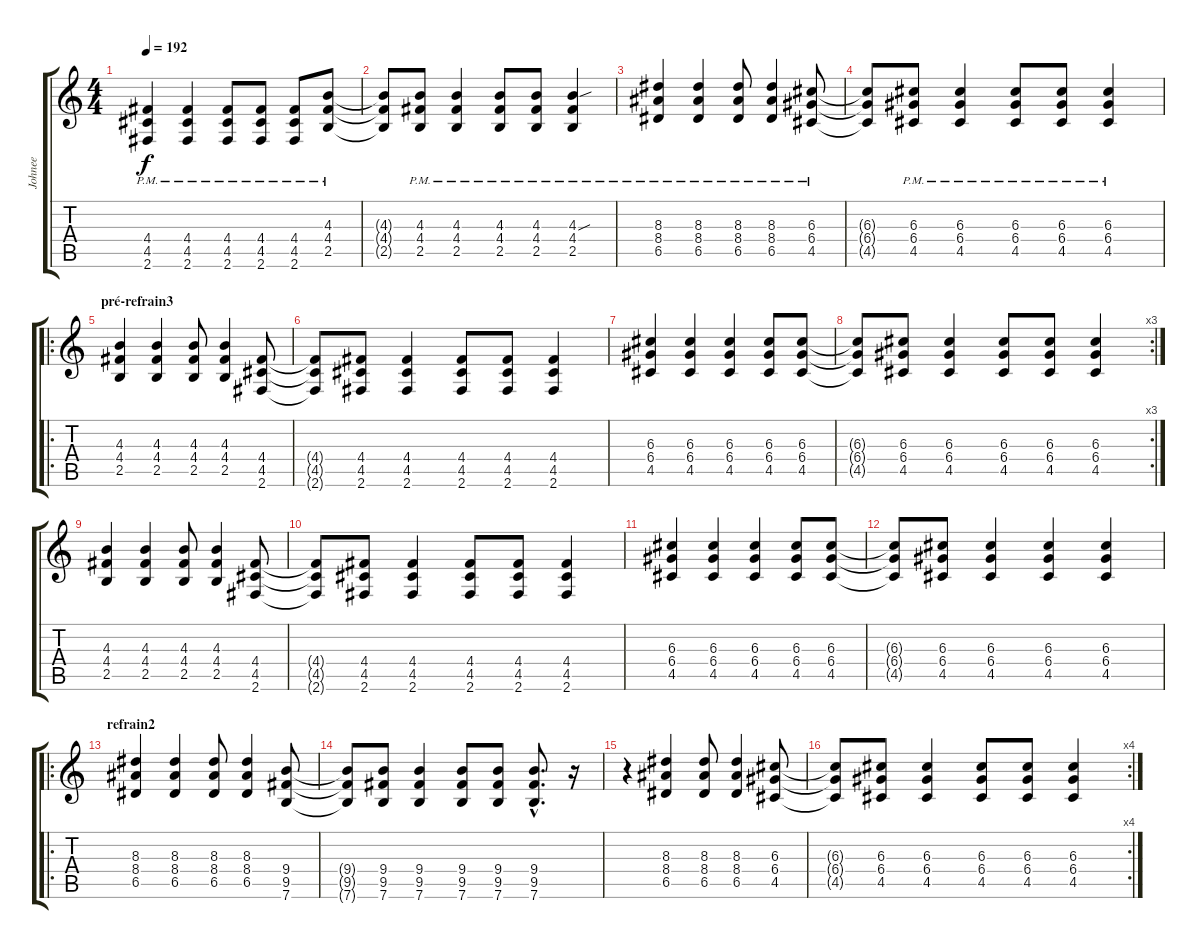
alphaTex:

\track ("Johnee" "Johnee") {instrument overdrivenguitar}
\staff {score tabs}
\tuning (E4 B3 G3 D3 A2 E2) {hide}
\ts (4 4)
\tempo 192
\clef g2
\ks c
(4.4 4.5 2.6{pm}).4{dy f} (4.4 4.5 2.6{pm}).4 (4.4 4.5 2.6{pm}).8 (4.4 4.5 2.6{pm}).8 (4.4 4.5 2.6{pm}).8 (4.3 4.4 2.5{pm}).8 |
(4.3{t} 4.4{t} 2.5{t}).8 (4.3 4.4 2.5{pm}).8 (4.3 4.4 2.5{pm}).4 (4.3 4.4 2.5{pm}).8 (4.3 4.4 2.5{pm}).8 (4.3{sou} 4.4 2.5{pm}).4 |
(8.3 8.4 6.5{pm}).4 (8.3 8.4 6.5{pm}).4 (8.3 8.4 6.5{pm}).8 (8.3 8.4 6.5{pm}).4 (6.3 6.4 4.5{pm}).8 |
(6.3{t} 6.4{t} 4.5{t}).8 (6.3 6.4 4.5{pm}).8 (6.3 6.4 4.5{pm}).4 (6.3 6.4 4.5{pm}).8 (6.3 6.4 4.5{pm}).8 (6.3 6.4 4.5{pm}).4 |
\ro
\section ("" "pré-refrain3")
(4.3 4.4 2.5).4{volume 14} (4.3 4.4 2.5).4 (4.3 4.4 2.5).8 (4.3 4.4 2.5).4 (4.4 4.5 2.6).8 |
(4.4{t} 4.5{t} 2.6{t}).8 (4.4 4.5 2.6).8 (4.4 4.5 2.6).4 (4.4 4.5 2.6).8 (4.4 4.5 2.6).8 (4.4 4.5 2.6).4 |
(6.3 6.4 4.5).4 (6.3 6.4 4.5).4 (6.3 6.4 4.5).4 (6.3 6.4 4.5).8 (6.3 6.4 4.5).8 |
\rc 3
(6.3{t} 6.4{t} 4.5{t}).8 (6.3 6.4 4.5).8 (6.3 6.4 4.5).4 (6.3 6.4 4.5).8 (6.3 6.4 4.5).8 (6.3 6.4 4.5).4 |
(4.3 4.4 2.5).4 (4.3 4.4 2.5).4 (4.3 4.4 2.5).8 (4.3 4.4 2.5).4 (4.4 4.5 2.6).8 |
(4.4{t} 4.5{t} 2.6{t}).8 (4.4 4.5 2.6).8 (4.4 4.5 2.6).4 (4.4 4.5 2.6).8 (4.4 4.5 2.6).8 (4.4 4.5 2.6).4 |
(6.3 6.4 4.5).4 (6.3 6.4 4.5).4 (6.3 6.4 4.5).4 (6.3 6.4 4.5).8 (6.3 6.4 4.5).8 |
(6.3{t} 6.4{t} 4.5{t}).8 (6.3 6.4 4.5).8 (6.3 6.4 4.5).4 (6.3 6.4 4.5).4 (6.3 6.4 4.5).4 |
\ro
\section ("" "refrain2")
(8.3 8.4 6.5).4 (8.3 8.4 6.5).4 (8.3 8.4 6.5).8 (8.3 8.4 6.5).4 (9.4 9.5 7.6).8 |
(9.4{t} 9.5{t} 7.6{t}).8 (9.4 9.5 7.6).8 (9.4 9.5 7.6).4 (9.4 9.5 7.6).8 (9.4 9.5 7.6).8 (9.4{hac} 9.5{hac} 7.6{hac}).8{d} r.16 |
r.4 (8.3 8.4 6.5).4 (8.3 8.4 6.5).8 (8.3 8.4 6.5).4 (6.3 6.4 4.5).8 |
\rc 4
(6.3{t} 6.4{t} 4.5{t}).8 (6.3 6.4 4.5).8 (6.3 6.4 4.5).4 (6.3 6.4 4.5).8 (6.3 6.4 4.5).8 (6.3 6.4 4.5).4
